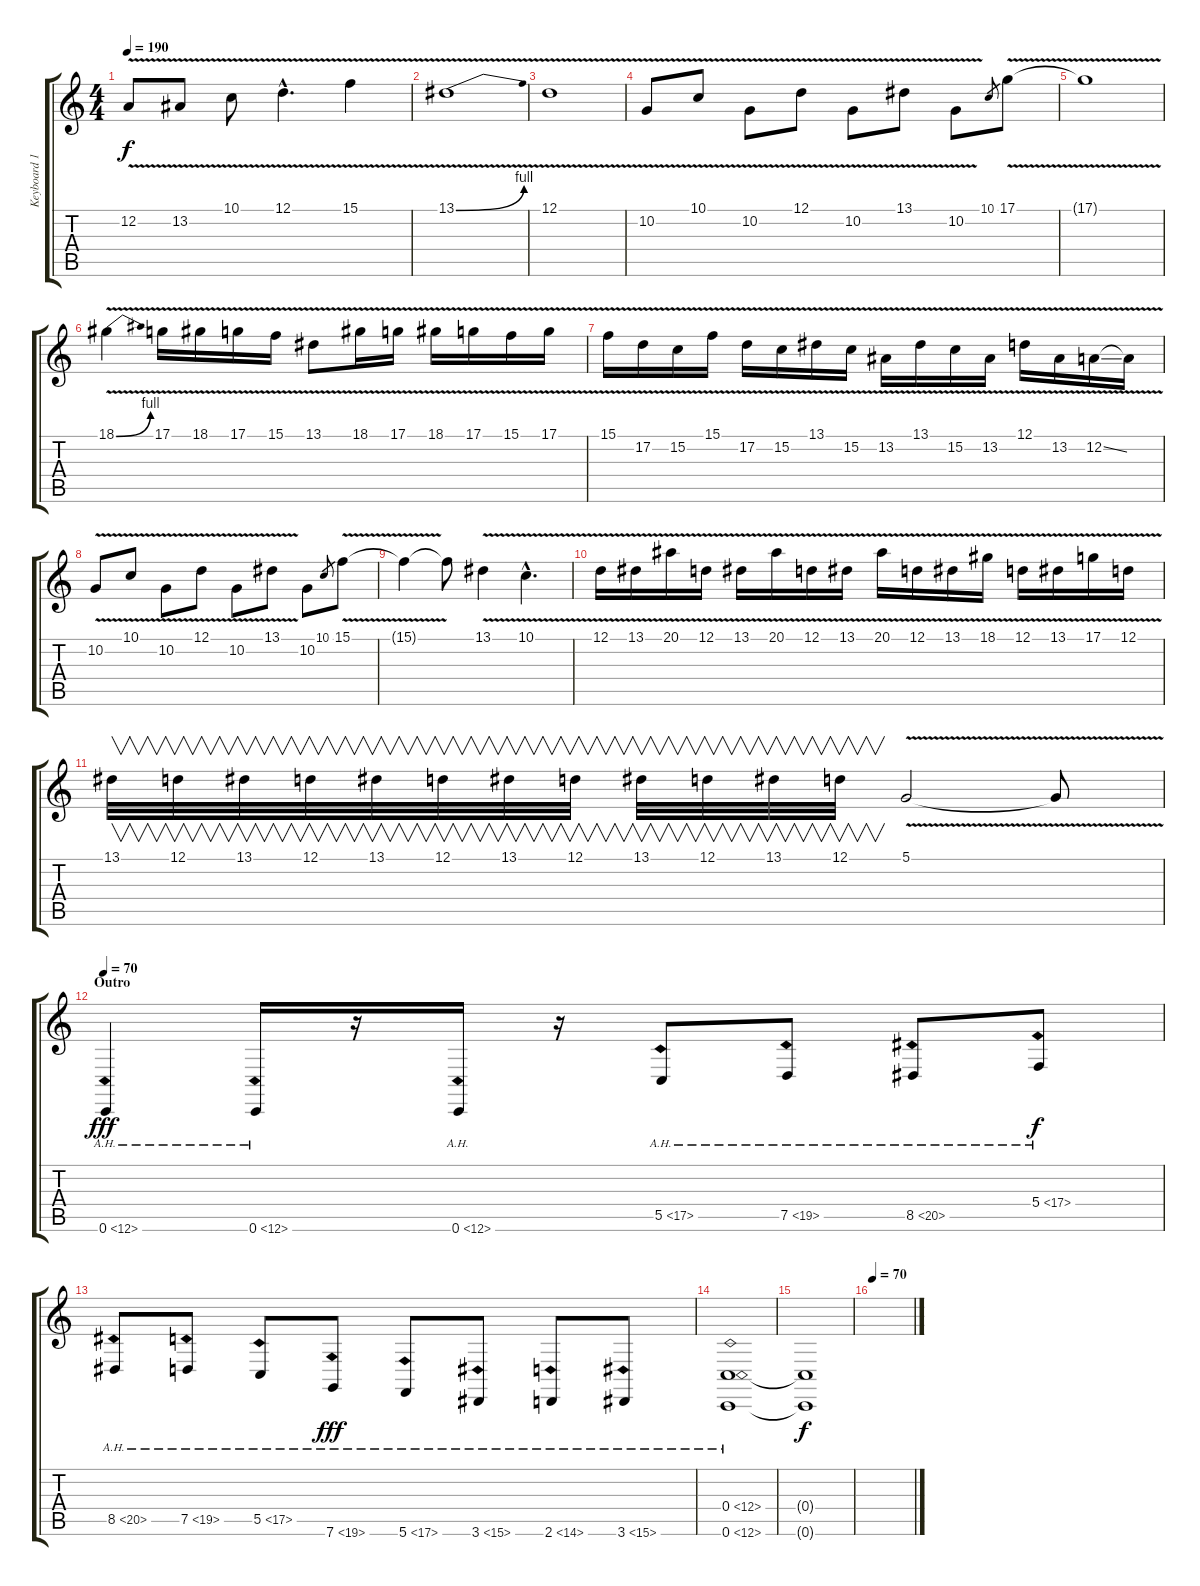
\track ("Keyboard 1" "Keyboard 1") {instrument pad4choir}
\staff {score tabs}
\tuning (D4 A3 F3 C3 G2 C2) {hide}
\ts (4 4)
\tempo 190
\clef g2
\ks c
12.2{v}.8{dy f} 13.2{v}.8 10.1{v}.8 12.1{v hac}.4{d} 15.1{v}.4 |
13.1{be (bend 0 0 60 4) v}.1 |
12.1{v}.1 |
10.2{v}.8 10.1{v}.8 10.2{v}.8 12.1{v}.8 10.2{v}.8 13.1{v}.8 10.2{v}.8 10.1.8{gr} 17.1{v}.8 |
17.1{t}.1 |
18.1{be (bend 0 0 60 4) v}.4 17.1{v}.16 18.1{v}.16 17.1{v}.16 15.1{v}.16 13.1{v}.8 18.1{v}.16 17.1{v}.16 18.1{v}.16 17.1{v}.16 15.1{v}.16 17.1{v}.16 |
15.1{v}.16 17.2{v}.16 15.2{v}.16 15.1{v}.16 17.2{v}.16 15.2{v}.16 13.1{v}.16 15.2{v}.16 13.2{v}.16 13.1{v}.16 15.2{v}.16 13.2{v}.16 12.1{v}.16 13.2{v}.16 12.2{v ss}.16 12.2{v t}.16 |
10.2{v}.8 10.1{v}.8 10.2{v}.8 12.1{v}.8 10.2{v}.8 13.1{v}.8 10.2.8 10.1.8{gr} 15.1{v}.8 |
15.1{t}.4 15.1{t}.8 13.1{v}.4 10.1{v hac}.4{d} |
12.1{v}.16 13.1{v}.16 20.1{v}.16 12.1{v}.16 13.1{v}.16 20.1{v}.16 12.1{v}.16 13.1{v}.16 20.1{v}.16 12.1{v}.16 13.1{v}.16 18.1{v}.16 12.1{v}.16 13.1{v}.16 17.1{v}.16 12.1{v}.16 |
13.1.32{v} 12.1.32{v} 13.1.32{v} 12.1.32{v} 13.1.32{v} 12.1.32{v} 13.1.32{v} 12.1.32{v} 13.1.32{v} 12.1.32{v} 13.1.32{v} 12.1.32{v} 5.1{v}.2 5.1{t}.8 |
\section ("" "Outro")
\tempo 70
0.6{ah 12}.4{dy fff instrument koto} 0.6{ah 12}.16 r.16 0.6{ah 12}.16 r.16 5.5{ah 12}.8 7.5{ah 12}.8 8.5{ah 12}.8 5.4{ah 12}.8{dy f} |
8.5{ah 12}.8 7.5{ah 12}.8 5.5{ah 12}.8 7.6{ah 12}.8{dy fff} 5.6{ah 12}.8 3.6{ah 12}.8 2.6{ah 12}.8 3.6{ah 12}.8 |
(0.4{ah 12} 0.6{ah 12}).1{instrument pad4choir} |
(0.4{t} 0.6{t}).1{dy f} |
\tempo 70
